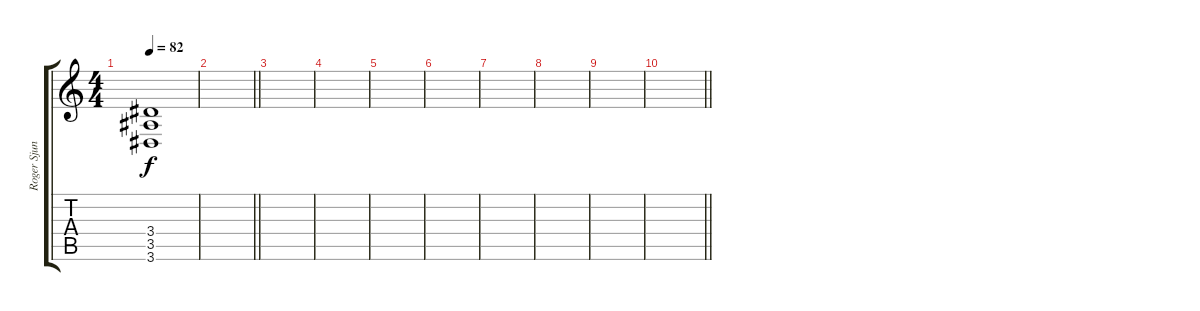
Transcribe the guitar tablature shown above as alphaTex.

\track ("Roger Sjunnesson" "Roger Sjun") {instrument overdrivenguitar}
\staff {score tabs}
\tuning (D4 A3 F3 C3 G2 C2) {hide}
\ts (4 4)
\tempo 82
\clef g2
\ks c
(3.4 3.5 3.6).1{dy f} |
\barLineRight lightlight
|
|
|
|
|
|
|
|
\barLineRight lightlight
